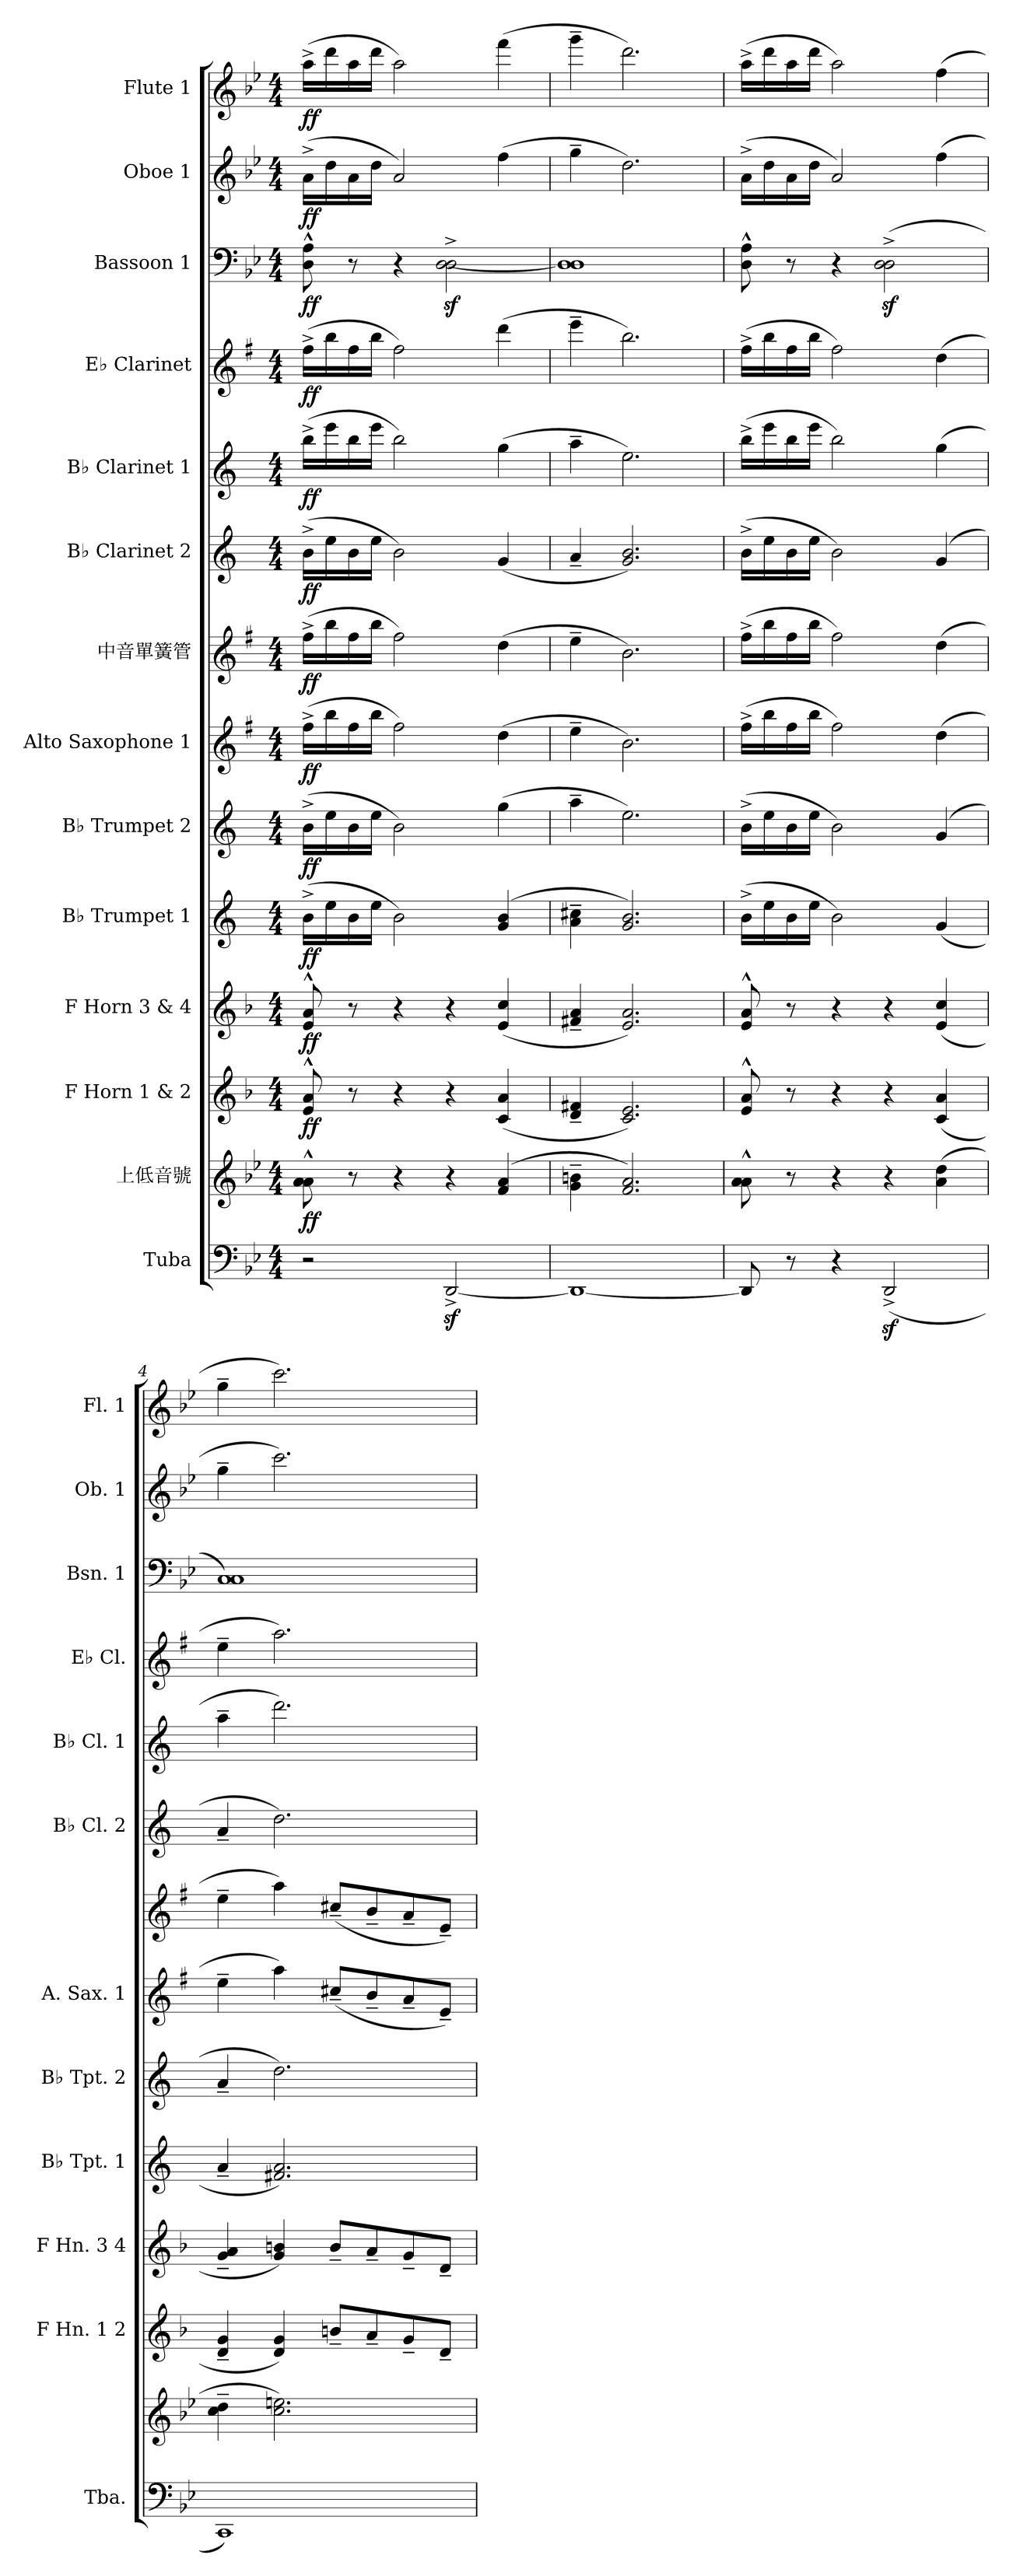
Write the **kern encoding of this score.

**kern	**kern	**dynam	**kern	**dynam	**kern	**dynam	**kern	**dynam	**kern	**dynam	**kern	**dynam	**kern	**dynam	**kern	**dynam	**kern	**dynam	**kern	**dynam	**kern	**dynam	**kern	**dynam	**kern	**dynam
*part14	*part13	*part13	*part12	*part12	*part11	*part11	*part10	*part10	*part9	*part9	*part8	*part8	*part7	*part7	*part6	*part6	*part5	*part5	*part4	*part4	*part3	*part3	*part2	*part2	*part1	*part1
*staff14	*staff13	*staff13	*staff12	*staff12	*staff11	*staff11	*staff10	*staff10	*staff9	*staff9	*staff8	*staff8	*staff7	*staff7	*staff6	*staff6	*staff5	*staff5	*staff4	*staff4	*staff3	*staff3	*staff2	*staff2	*staff1	*staff1
*I"Tuba	*I"上低音號	*	*I"F Horn 1 &amp; 2	*	*I"F Horn 3 &amp; 4	*	*I"B♭ Trumpet 1	*	*I"B♭ Trumpet 2	*	*I"Alto Saxophone 1	*	*I"中音單簧管	*	*I"B♭ Clarinet 2	*	*I"B♭ Clarinet 1	*	*I"E♭ Clarinet	*	*I"Bassoon 1	*	*I"Oboe 1	*	*I"Flute 1	*
*I'Tba.	*	*	*I'F Hn. 1 2	*	*I'F Hn. 3 4	*	*I'B♭ Tpt. 1	*	*I'B♭ Tpt. 2	*	*I'A. Sax. 1	*	*	*	*I'B♭ Cl. 2	*	*I'B♭ Cl. 1	*	*I'E♭ Cl.	*	*I'Bsn. 1	*	*I'Ob. 1	*	*I'Fl. 1	*
*clefF4	*clefG2	*	*clefG2	*	*clefG2	*	*clefG2	*	*clefG2	*	*clefG2	*	*clefG2	*	*clefG2	*	*clefG2	*	*clefG2	*	*clefF4	*	*clefG2	*	*clefG2	*
*	*ITrd8c14	*	*ITrd4c7	*	*ITrd4c7	*	*ITrd1c2	*	*ITrd1c2	*	*ITrd5c9	*	*ITrd5c9	*	*ITrd1c2	*	*ITrd1c2	*	*ITrd-2c-3	*	*	*	*	*	*	*
*k[b-e-]	*k[b-e-]	*	*k[b-e-]	*	*k[b-e-]	*	*k[b-e-]	*	*k[b-e-]	*	*k[b-e-]	*	*k[b-e-]	*	*k[b-e-]	*	*k[b-e-]	*	*k[b-e-]	*	*k[b-e-]	*	*k[b-e-]	*	*k[b-e-]	*
*M4/4	*M4/4	*	*M4/4	*	*M4/4	*	*M4/4	*	*M4/4	*	*M4/4	*	*M4/4	*	*M4/4	*	*M4/4	*	*M4/4	*	*M4/4	*	*M4/4	*	*M4/4	*
*MM92	*MM92	*	*MM92	*	*MM92	*	*MM92	*	*MM92	*	*MM92	*	*MM92	*	*MM92	*	*MM92	*	*MM92	*	*MM92	*	*MM92	*	*MM92	*
=1	=1	=1	=1	=1	=1	=1	=1	=1	=1	=1	=1	=1	=1	=1	=1	=1	=1	=1	=1	=1	=1	=1	=1	=1	=1	=1
!	!	!LO:DY:b	!	!LO:DY:b	!	!LO:DY:b	!	!LO:DY:b	!	!LO:DY:b	!	!LO:DY:b	!	!LO:DY:b	!	!LO:DY:b	!	!LO:DY:b	!	!LO:DY:b	!	!LO:DY:b	!	!LO:DY:b	!	!LO:DY:b
2r	8A\^^ 8A\^^	ff	8A/^^ 8d/^^	ff	8A/^^ 8d/^^	ff	(>16a^\LL	ff	(>16a^\LL	ff	(>16a^\LL	ff	(>16a^\LL	ff	(>16a^\LL	ff	(>16aa^\LL	ff	(>16aa^\LL	ff	8D\^^ 8A\^^	ff	(>16a^\LL	ff	(>16aa^\LL	ff
.	.	.	.	.	.	.	16dd\	.	16dd\	.	16dd\	.	16dd\	.	16dd\	.	16ddd\	.	16ddd\	.	.	.	16dd\	.	16ddd\	.
.	8r	.	8r	.	8r	.	16a\	.	16a\	.	16a\	.	16a\	.	16a\	.	16aa\	.	16aa\	.	8r	.	16a\	.	16aa\	.
.	.	.	.	.	.	.	16dd\JJ	.	16dd\JJ	.	16dd\JJ	.	16dd\JJ	.	16dd\JJ	.	16ddd\JJ	.	16ddd\JJ	.	.	.	16dd\JJ	.	16ddd\JJ	.
.	4r	.	4r	.	4r	.	2a\)	.	2a\)	.	2a\)	.	2a\)	.	2a\)	.	2aa\)	.	2aa\)	.	4r	.	2a/)	.	2aa\)	.
[2DDz<^/	4r	.	4r	.	4r	.	.	.	.	.	.	.	.	.	.	.	.	.	.	.	[2D\z<^ 2D\z<^	.	.	.	.	.
.	(<4F/ 4A/	.	(<4F/ 4d/	.	(<4A/ 4f/	.	(<4f/ 4a/	.	(>4ff\	.	(>4f\	.	(>4f\	.	(<4f/	.	(>4ff\	.	(>4fff\	.	.	.	(>4ff\	.	(>4fff\	.
=2	=2	=2	=2	=2	=2	=2	=2	=2	=2	=2	=2	=2	=2	=2	=2	=2	=2	=2	=2	=2	=2	=2	=2	=2	=2	=2
1DD_	4G\~ 4Bn\~	.	4G/~ 4Bn/~	.	4Bn/~ 4d/~	.	4g\~ 4bn\~	.	4gg~\	.	4g~\	.	4g~\	.	4g~/	.	4gg~\	.	4ggg~\	.	1D] 1D	.	4gg~\	.	4ggg~\	.
.	2.F/ 2.A/)	.	2.F/ 2.A/)	.	2.A/ 2.d/)	.	2.f/ 2.a/)	.	2.dd\)	.	2.d\)	.	2.d\)	.	2.f/ 2.a/)	.	2.dd\)	.	2.ddd\)	.	.	.	2.dd\)	.	2.ddd\)	.
=3	=3	=3	=3	=3	=3	=3	=3	=3	=3	=3	=3	=3	=3	=3	=3	=3	=3	=3	=3	=3	=3	=3	=3	=3	=3	=3
8DD/]	8A\^^ 8A\^^	.	8A/^^ 8d/^^	.	8A/^^ 8d/^^	.	(>16a^\LL	.	(>16a^\LL	.	(>16a^\LL	.	(>16a^\LL	.	(>16a^\LL	.	(>16aa^\LL	.	(>16aa^\LL	.	8D\^^ 8A\^^	.	(>16a^\LL	.	(>16aa^\LL	.
.	.	.	.	.	.	.	16dd\	.	16dd\	.	16dd\	.	16dd\	.	16dd\	.	16ddd\	.	16ddd\	.	.	.	16dd\	.	16ddd\	.
8r	8r	.	8r	.	8r	.	16a\	.	16a\	.	16a\	.	16a\	.	16a\	.	16aa\	.	16aa\	.	8r	.	16a\	.	16aa\	.
.	.	.	.	.	.	.	16dd\JJ	.	16dd\JJ	.	16dd\JJ	.	16dd\JJ	.	16dd\JJ	.	16ddd\JJ	.	16ddd\JJ	.	.	.	16dd\JJ	.	16ddd\JJ	.
4r	4r	.	4r	.	4r	.	2a\)	.	2a\)	.	2a\)	.	2a\)	.	2a\)	.	2aa\)	.	2aa\)	.	4r	.	2a/)	.	2aa\)	.
(<2DDz<^/	4r	.	4r	.	4r	.	.	.	.	.	.	.	.	.	.	.	.	.	.	.	(>2D\z<^ 2D\z<^	.	.	.	.	.
.	(>4A\ 4d\	.	(<4F/ 4d/	.	(<4A/ 4f/	.	(<4f/	.	(<4f/	.	(>4f\	.	(>4f\	.	(<4f/	.	(>4ff\	.	(>4ff\	.	.	.	(>4ff\	.	(>4ff\	.
=4	=4	=4	=4	=4	=4	=4	=4	=4	=4	=4	=4	=4	=4	=4	=4	=4	=4	=4	=4	=4	=4	=4	=4	=4	=4	=4
1CC)	4c\~ 4d\~	.	4G/~ 4c/~	.	4c/~ 4d/~	.	4g~/	.	4g~/	.	4g~\	.	4g~\	.	4g~/	.	4gg~\	.	4gg~\	.	1C 1C)	.	4gg~\	.	4gg~\	.
.	2.c\ 2.en\)	.	4G/ 4c/)	.	4c/ 4en/)	.	2.en/ 2.g/)	.	2.cc\)	.	4cc\)	.	4cc\)	.	2.cc\)	.	2.ccc\)	.	2.ccc\)	.	.	.	2.ccc\)	.	2.ccc\)	.
.	.	.	8en~/L	.	8e~/L	.	.	.	.	.	(<8en~/L	.	(<8en~/L	.	.	.	.	.	.	.	.	.	.	.	.	.
.	.	.	8d~/	.	8d~/	.	.	.	.	.	8d~/	.	8d~/	.	.	.	.	.	.	.	.	.	.	.	.	.
.	.	.	8c~/	.	8c~/	.	.	.	.	.	8c~/	.	8c~/	.	.	.	.	.	.	.	.	.	.	.	.	.
.	.	.	8G~/J	.	8G~/J	.	.	.	.	.	8G~/J)	.	8G~/J)	.	.	.	.	.	.	.	.	.	.	.	.	.
=	=	=	=	=	=	=	=	=	=	=	=	=	=	=	=	=	=	=	=	=	=	=	=	=	=	=
*-	*-	*-	*-	*-	*-	*-	*-	*-	*-	*-	*-	*-	*-	*-	*-	*-	*-	*-	*-	*-	*-	*-	*-	*-	*-	*-
